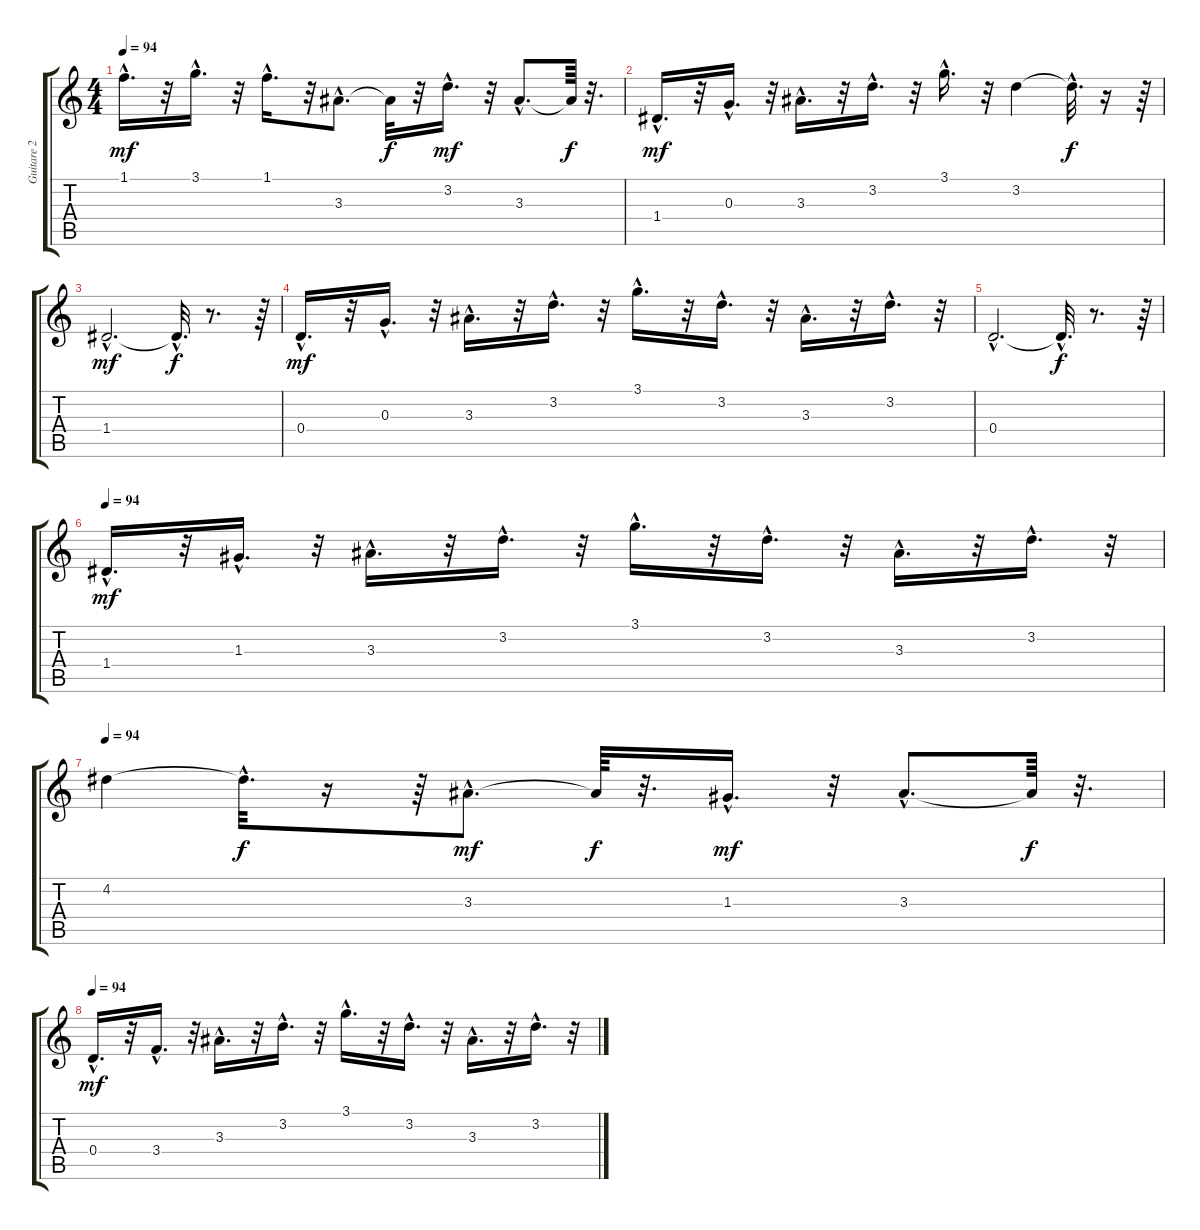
\track ("Guitare 2" "Guitare 2") {instrument acousticguitarnylon}
\staff {score tabs}
\tuning (E4 B3 G3 D3 A2 E2) {hide}
\ts (4 4)
\tempo 94
\clef g2
\ks c
1.1{hac}.16{d dy mf} r.32 3.1{hac}.16{d} r.32 1.1{hac}.16{d} r.32 3.3{hac}.8{d} 3.3{t}.32{dy f} r.32 3.2{hac}.16{d dy mf} r.32 3.3{hac}.8{d} 3.3{t}.64{dy f} r.32{d} |
1.4{hac}.16{d dy mf} r.32 0.3{hac}.16{d} r.32 3.3{hac}.16{d} r.32 3.2{hac}.16{d} r.32 3.1{hac}.16{d} r.32 3.2.4 3.2{hac t}.32{d dy f} r.16 r.64 |
1.4{hac}.2{d dy mf} 1.4{hac t}.32{d dy f} r.8{d} r.64 |
0.4{hac}.16{d dy mf} r.32 0.3{hac}.16{d} r.32 3.3{hac}.16{d} r.32 3.2{hac}.16{d} r.32 3.1{hac}.16{d} r.32 3.2{hac}.16{d} r.32 3.3{hac}.16{d} r.32 3.2{hac}.16{d} r.32 |
0.4{hac}.2{d} 0.4{hac t}.32{d dy f} r.8{d} r.64 |
\tempo 94
1.4{hac}.16{d dy mf} r.32 1.3{hac}.16{d} r.32 3.3{hac}.16{d} r.32 3.2{hac}.16{d} r.32 3.1{hac}.16{d} r.32 3.2{hac}.16{d} r.32 3.3{hac}.16{d} r.32 3.2{hac}.16{d} r.32 |
\tempo 94
4.2.4 4.2{hac t}.32{d dy f} r.16 r.64 3.3{hac}.8{d dy mf} 3.3{t}.64{dy f} r.32{d} 1.3{hac}.16{d dy mf} r.32 3.3{hac}.8{d} 3.3{t}.64{dy f} r.32{d} |
\tempo 94
0.4{hac}.16{d dy mf} r.32 3.4{hac}.16{d} r.32 3.3{hac}.16{d} r.32 3.2{hac}.16{d} r.32 3.1{hac}.16{d} r.32 3.2{hac}.16{d} r.32 3.3{hac}.16{d} r.32 3.2{hac}.16{d} r.32
